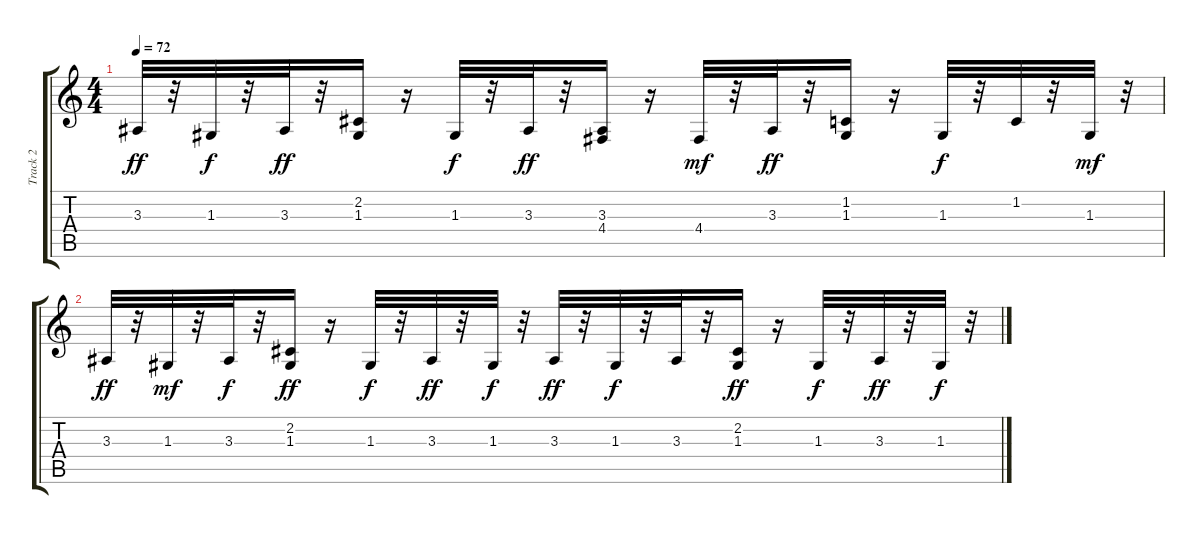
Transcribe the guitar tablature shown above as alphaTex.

\track ("Track 2" "Track 2") {instrument fx1rain}
\staff {score tabs}
\tuning (E4 B3 G3 D3 A2 E2) {hide}
\ts (4 4)
\tempo 72
\clef g2
\ks c
3.3.32{dy ff} r.32 1.3.32{dy f} r.32 3.3.32{dy ff} r.32 (2.2 1.3).16 r.16 1.3.32{dy f} r.32 3.3.32{dy ff} r.32 (3.3 4.4).16 r.16 4.4.32{dy mf} r.32 3.3.32{dy ff} r.32 (1.2 1.3).16 r.16 1.3.32{dy f} r.32 1.2.32 r.32 1.3.32{dy mf} r.32 |
3.3.32{dy ff} r.32 1.3.32{dy mf} r.32 3.3.32{dy f} r.32 (2.2 1.3).16{dy ff} r.16 1.3.32{dy f} r.32 3.3.32{dy ff} r.32 1.3.32{dy f} r.32 3.3.32{dy ff} r.32 1.3.32{dy f} r.32 3.3.32 r.32 (2.2 1.3).16{dy ff} r.16 1.3.32{dy f} r.32 3.3.32{dy ff} r.32 1.3.32{dy f} r.32
